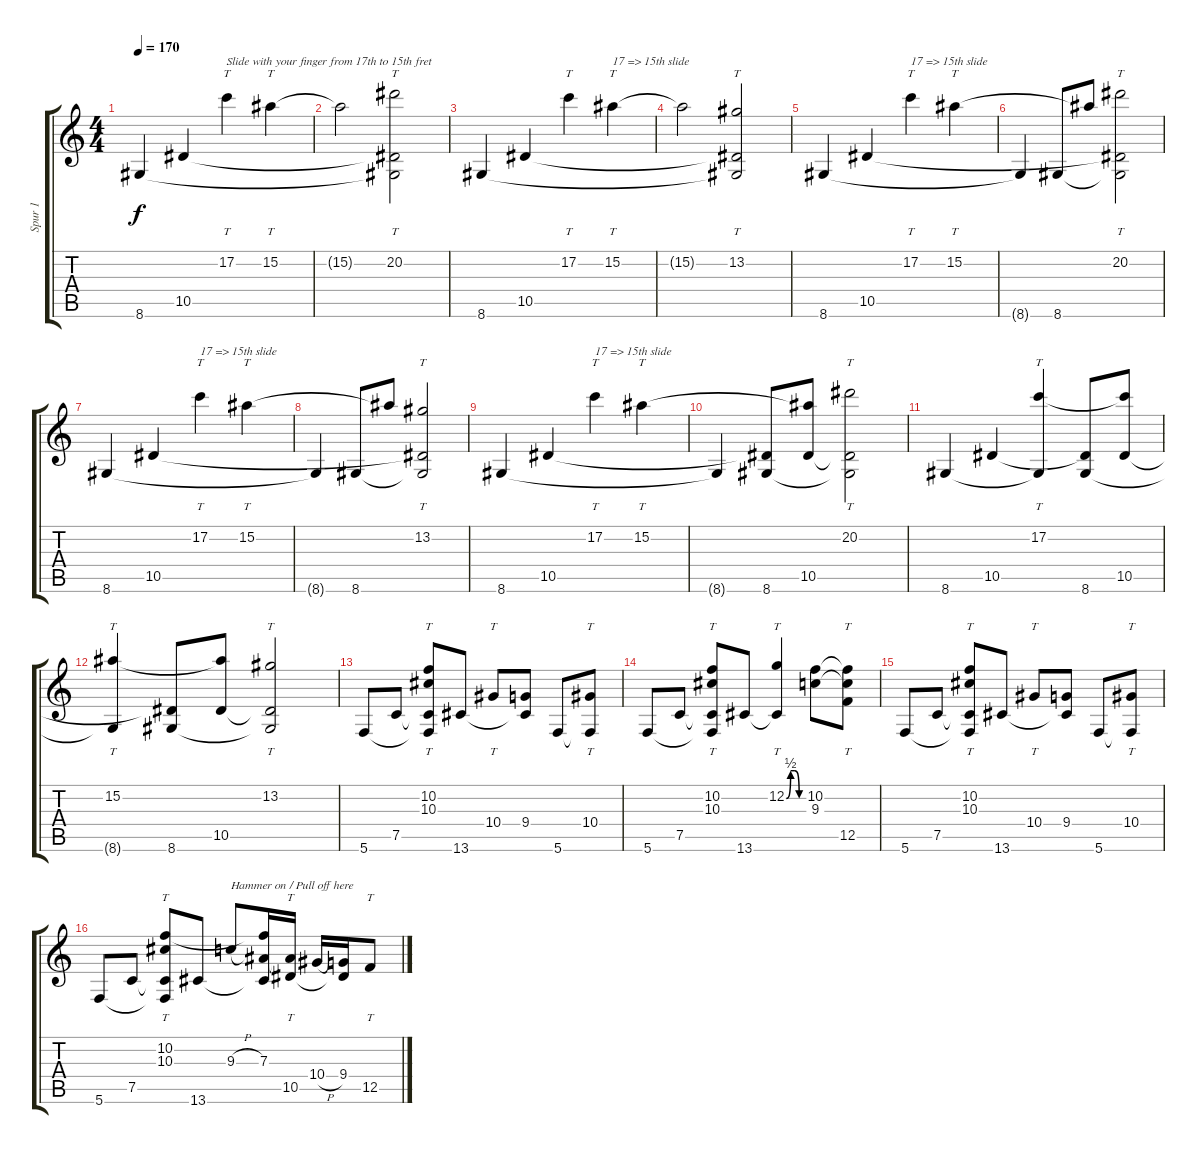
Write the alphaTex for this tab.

\track ("Spur 1" "Spur 1") {instrument acousticguitarnylon}
\staff {score tabs}
\tuning (C4 G3 Eb3 Bb2 F2 C2) {hide}
\ts (4 4)
\tempo 170
\clef g2
\ks c
8.6.4{dy f instrument acousticguitarnylon} 10.5.4 17.2.4{tt txt "Slide with your finger from 17th to 15th fret"} 15.2.4{tt} |
15.2{t}.2 (20.2 10.5{t} 8.6{t}).2{tt} |
8.6.4 10.5.4 17.2.4{tt} 15.2.4{tt txt "17 => 15th slide"} |
15.2{t}.2 (13.2 10.5{t} 8.6{t}).2{tt} |
8.6.4 10.5.4 17.2.4{tt txt "17 => 15th slide"} 15.2.4{tt} |
8.6{t}.4 8.6.8 15.2{t}.8 (20.2 10.5{t} 8.6{t}).2{tt} |
8.6.4 10.5.4 17.2.4{tt txt "17 => 15th slide"} 15.2.4{tt} |
8.6{t}.4 8.6.8 15.2{t}.8 (13.2 10.5{t} 8.6{t}).2{tt} |
8.6.4 10.5.4 17.2.4{tt txt "17 => 15th slide"} 15.2.4{tt} |
8.6{t}.4 (10.5{t} 8.6).8 (15.2{t} 10.5).8 (20.2 10.5{t} 8.6{t}).2{tt} |
8.6.4 10.5.4 (17.2 8.6{t}).4{tt} (10.5{t} 8.6).8 (17.2{t} 10.5).8 |
(15.2 8.6{t}).4{tt} (10.5{t} 8.6).8 (15.2{t} 10.5).8 (13.2 10.5{t} 8.6{t}).2{tt} |
5.6.8 7.5.8 (10.2 10.3 7.5{t} 5.6{t}).8{tt} 13.6.8 10.4.8{tt} (9.4 13.6{t}).8 5.6.8 (10.4 5.6{t}).8{tt} |
5.6.8 7.5.8 (10.2 10.3 7.5{t} 5.6{t}).8{tt} 13.6.8 (12.2{be (custom 0 0 15 2 30 2 45 0 60 0)} 13.6{t}).4{tt} (10.2 9.3).8 (10.2{t} 9.3{t} 12.5).8{tt} |
5.6.8 7.5.8 (10.2 10.3 7.5{t} 5.6{t}).8{tt} 13.6.8 10.4.8{tt} (9.4 13.6{t}).8 5.6.8 (10.4 5.6{t}).8{tt} |
5.6.8 7.5.8 (10.2 10.3 7.5{t} 5.6{t}).8{tt} 13.6.8 9.3{h}.8{txt "Hammer on / Pull off here"} (10.2{t} 7.3 13.6{t}).16 (7.3{t} 10.5).16{tt} 10.4{h}.16 (9.4 10.5{t}).16 12.5.8{tt}
